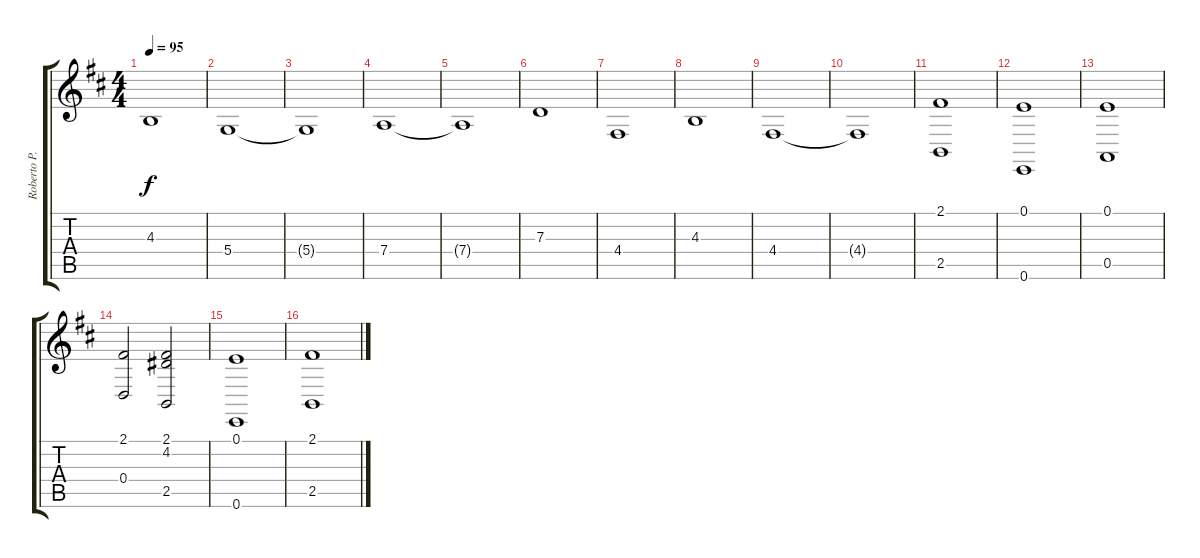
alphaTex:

\track ("Roberto P.C. - Piano Phone" "Roberto P.") {instrument stringensemble1}
\staff {score tabs}
\tuning (E4 B3 G3 D3 A2 E2) {hide}
\ts (4 4)
\tempo 95
\clef g2
\ks bminor
4.3{t}.1{dy f} |
5.4.1 |
5.4{t}.1 |
7.4.1 |
7.4{t}.1 |
7.3.1 |
4.4.1 |
4.3.1 |
4.4.1 |
4.4{t}.1 |
(2.1 2.5).1 |
(0.1 0.6).1 |
(0.1 0.5).1 |
(2.1 0.4).2 (2.1 4.2 2.5).2 |
(0.1 0.6).1 |
(2.1 2.5).1
